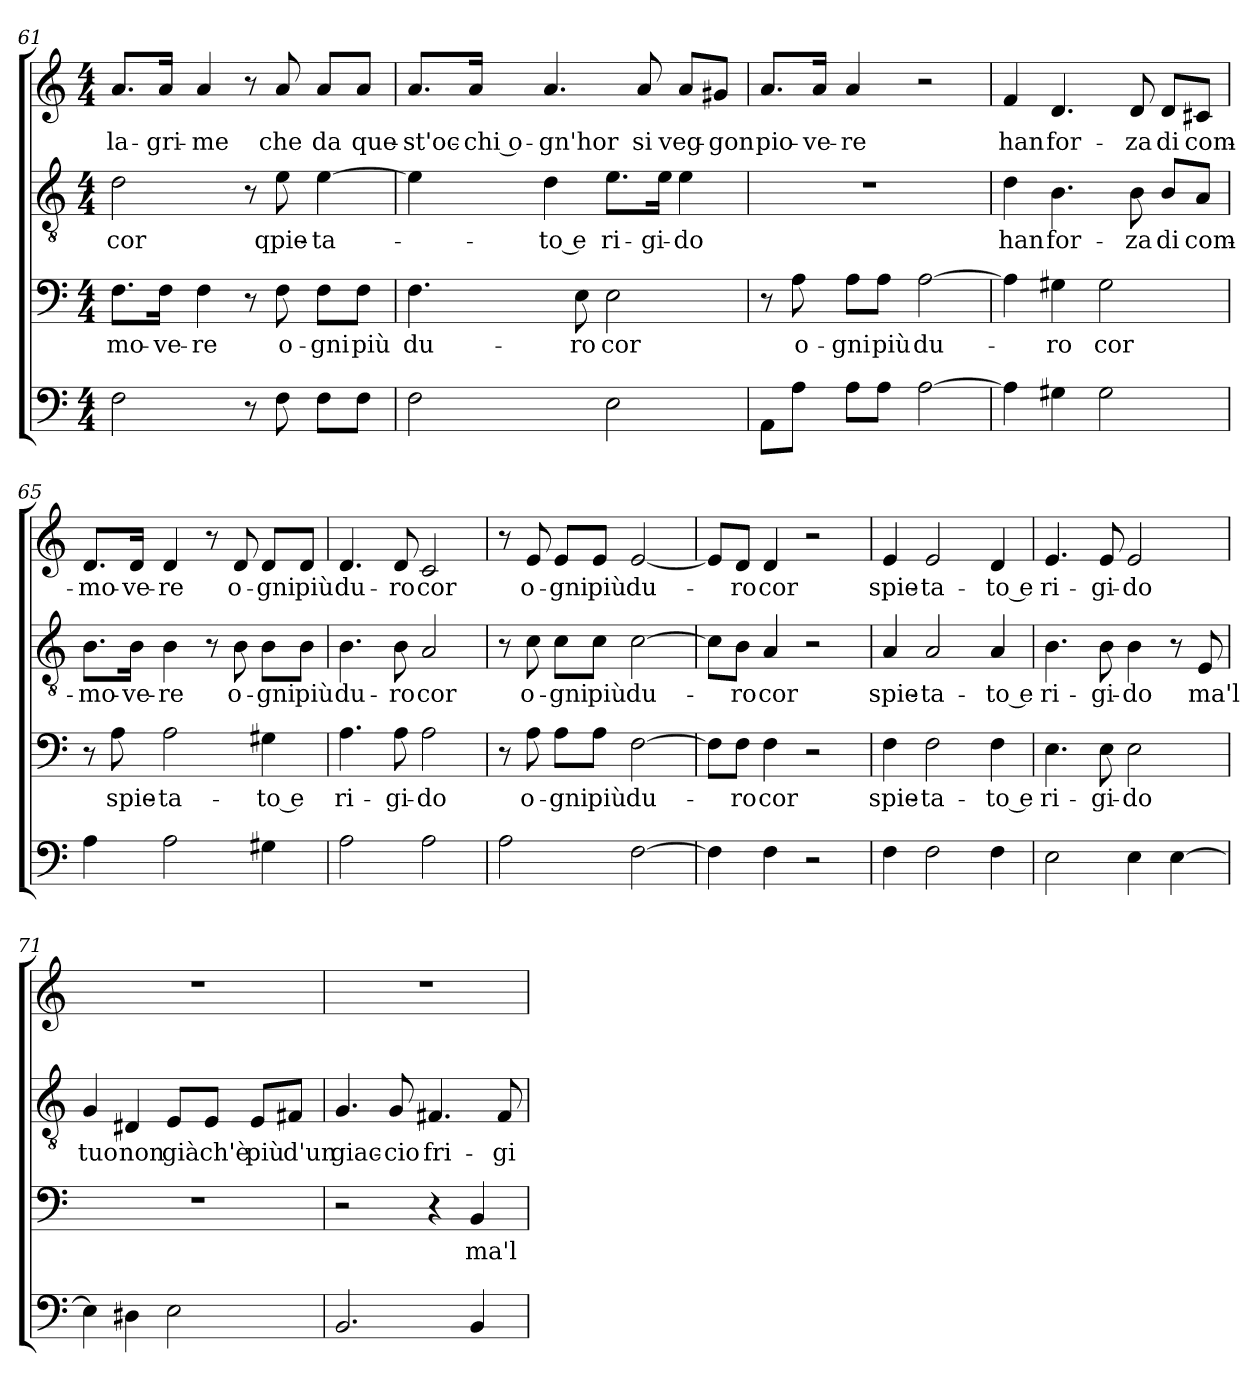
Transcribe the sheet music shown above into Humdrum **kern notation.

**kern	**kern	**text	**kern	**text	**kern	**text
*part4	*part3	*part3	*part2	*part2	*part1	*part1
*staff4	*staff3	*staff3	*staff2	*staff2	*staff1	*staff1
!!LO:LB:g=z
*clefF4	*clefF4	*	*clefGv2	*	*clefG2	*
*k[]	*k[]	*	*k[]	*	*k[]	*
*C:	*C:	*	*C:	*	*C:	*
*M4/4	*M4/4	*	*M4/4	*	*M4/4	*
=61	=61	=61	=61	=61	=61	=61
!	!	!LO:LY:b	!	!LO:LY:b	!	!LO:LY:b
2F\	8.F\L	-mo-	2d\	cor	8.a/L	la-
!	!	!LO:LY:b	!	!	!	!LO:LY:b
.	16F\Jk	-ve-	.	.	16a/Jk	-gri-
!	!	!LO:LY:b	!	!	!	!LO:LY:b
.	4F\	-re	.	.	4a/	-me
8r	8r	.	8r	.	8r	.
!	!	!LO:LY:b	!	!LO:LY:b	!	!LO:LY:b
8F\	8F\	o-	8e\	qpie-	8a/	che
!	!	!LO:LY:b	!	!LO:LY:b	!	!LO:LY:b
8F\L	8F\L	-gni	[4e\	-ta-	8a/L	da
!	!	!LO:LY:b	!	!	!	!LO:LY:b
8F\J	8F\J	più	.	.	8a/J	que-
=62	=62	=62	=62	=62	=62	=62
!	!	!LO:LY:b	!	!	!	!LO:LY:b
2F\	4.F\	du-	4e\]	.	8.a/L	-st'oc-
!	!	!	!	!	!	!LO:LY:b
.	.	.	.	.	16a/Jk	-chi o-
!	!	!	!	!LO:LY:b	!	!LO:LY:b
.	.	.	4d\	-to e	4.a/	-gn'hor
!	!	!LO:LY:b	!	!	!	!
.	8E\	-ro	.	.	.	.
!	!	!LO:LY:b	!	!LO:LY:b	!	!
2E\	2E\	cor	8.e\L	ri-	.	.
!	!	!	!	!	!	!LO:LY:b
.	.	.	.	.	8a/	si
!	!	!	!	!LO:LY:b	!	!
.	.	.	16e\Jk	-gi-	.	.
!	!	!	!	!LO:LY:b	!	!LO:LY:b
.	.	.	4e\	-do	8a/L	veg-
!	!	!	!	!	!	!LO:LY:b
.	.	.	.	.	8g#X/J	-gon
=63	=63	=63	=63	=63	=63	=63
!	!	!	!	!	!	!LO:LY:b
8AA\L	8r	.	1r	.	8.a/L	pio-
!	!	!LO:LY:b	!	!	!	!
8A\J	8A\	o-	.	.	.	.
!	!	!	!	!	!	!LO:LY:b
.	.	.	.	.	16a/Jk	-ve-
!	!	!LO:LY:b	!	!	!	!LO:LY:b
8A\L	8A\L	-gni	.	.	4a/	-re
!	!	!LO:LY:b	!	!	!	!
8A\J	8A\J	più	.	.	.	.
!	!	!LO:LY:b	!	!	!	!
[2A\	[2A\	du-	.	.	2r	.
=64	=64	=64	=64	=64	=64	=64
!	!	!	!	!LO:LY:b	!	!LO:LY:b
4A\]	4A\]	.	4d\	han	4f/	han
!	!	!LO:LY:b	!	!LO:LY:b	!	!LO:LY:b
4G#X\	4G#X\	-ro	4.B\	for-	4.d/	for-
!	!	!LO:LY:b	!	!	!	!
2G#\	2G#\	cor	.	.	.	.
!	!	!	!	!LO:LY:b	!	!LO:LY:b
.	.	.	8B\	-za	8d/	-za
!	!	!	!	!LO:LY:b	!	!LO:LY:b
.	.	.	8B/L	di	8d/L	di
!	!	!	!	!LO:LY:b	!	!LO:LY:b
.	.	.	8A/J	com-	8c#X/J	com-
!!LO:PB:g=z
=65	=65	=65	=65	=65	=65	=65
!	!	!	!	!LO:LY:b	!	!LO:LY:b
4A\	8r	.	8.B\L	-mo-	8.d/L	-mo-
!	!	!LO:LY:b	!	!	!	!
.	8A\	spie-	.	.	.	.
!	!	!	!	!LO:LY:b	!	!LO:LY:b
.	.	.	16B\Jk	-ve-	16d/Jk	-ve-
!	!	!LO:LY:b	!	!LO:LY:b	!	!LO:LY:b
2A\	2A\	-ta-	4B\	-re	4d/	-re
.	.	.	8r	.	8r	.
!	!	!	!	!LO:LY:b	!	!LO:LY:b
.	.	.	8B\	o-	8d/	o-
!	!	!LO:LY:b	!	!LO:LY:b	!	!LO:LY:b
4G#X\	4G#X\	-to e	8B\L	-gni	8d/L	-gni
!	!	!	!	!LO:LY:b	!	!LO:LY:b
.	.	.	8B\J	più	8d/J	più
=66	=66	=66	=66	=66	=66	=66
!	!	!LO:LY:b	!	!LO:LY:b	!	!LO:LY:b
2A\	4.A\	ri-	4.B\	du-	4.d/	du-
!	!	!LO:LY:b	!	!LO:LY:b	!	!LO:LY:b
.	8A\	-gi-	8B\	-ro	8d/	-ro
!	!	!LO:LY:b	!	!LO:LY:b	!	!LO:LY:b
2A\	2A\	-do	2A/	cor	2c/	cor
=67	=67	=67	=67	=67	=67	=67
2A\	8r	.	8r	.	8r	.
!	!	!LO:LY:b	!	!LO:LY:b	!	!LO:LY:b
.	8A\	o-	8c\	o-	8e/	o-
!	!	!LO:LY:b	!	!LO:LY:b	!	!LO:LY:b
.	8A\L	-gni	8c\L	-gni	8e/L	-gni
!	!	!LO:LY:b	!	!LO:LY:b	!	!LO:LY:b
.	8A\J	più	8c\J	più	8e/J	più
!	!	!LO:LY:b	!	!LO:LY:b	!	!LO:LY:b
[2F\	[2F\	du-	[2c\	du-	[2e/	du-
=68	=68	=68	=68	=68	=68	=68
4F\]	8F\L]	.	8c\L]	.	8e/L]	.
!	!	!LO:LY:b	!	!LO:LY:b	!	!LO:LY:b
.	8F\J	-ro	8B\J	-ro	8d/J	-ro
!	!	!LO:LY:b	!	!LO:LY:b	!	!LO:LY:b
4F\	4F\	cor	4A/	cor	4d/	cor
2r	2r	.	2r	.	2r	.
=69	=69	=69	=69	=69	=69	=69
!	!	!LO:LY:b	!	!LO:LY:b	!	!LO:LY:b
4F\	4F\	spie-	4A/	spie-	4e/	spie-
!	!	!LO:LY:b	!	!LO:LY:b	!	!LO:LY:b
2F\	2F\	-ta-	2A/	-ta-	2e/	-ta-
!	!	!LO:LY:b	!	!LO:LY:b	!	!LO:LY:b
4F\	4F\	-to e	4A/	-to e	4d/	-to e
!!LO:LB:g=z
=70	=70	=70	=70	=70	=70	=70
!	!	!LO:LY:b	!	!LO:LY:b	!	!LO:LY:b
2E\	4.E\	ri-	4.B\	ri-	4.e/	ri-
!	!	!LO:LY:b	!	!LO:LY:b	!	!LO:LY:b
.	8E\	-gi-	8B\	-gi-	8e/	-gi-
!	!	!LO:LY:b	!	!LO:LY:b	!	!LO:LY:b
4E\	2E\	-do	4B\	-do	2e/	-do
[4E\	.	.	8r	.	.	.
!	!	!	!	!LO:LY:b	!	!
.	.	.	8E/	ma'l	.	.
=71	=71	=71	=71	=71	=71	=71
!	!	!	!	!LO:LY:b	!	!
4E\]	1r	.	4G/	tuo	1r	.
!	!	!	!	!LO:LY:b	!	!
4D#X\	.	.	4D#X/	non	.	.
!	!	!	!	!LO:LY:b	!	!
2E\	.	.	8E/L	già	.	.
!	!	!	!	!LO:LY:b	!	!
.	.	.	8E/J	ch'è	.	.
!	!	!	!	!LO:LY:b	!	!
.	.	.	8E/L	più	.	.
!	!	!	!	!LO:LY:b	!	!
.	.	.	8F#X/J	d'un	.	.
=72	=72	=72	=72	=72	=72	=72
!	!	!	!	!LO:LY:b	!	!
2.BB/	2r	.	4.G/	giac-	1r	.
!	!	!	!	!LO:LY:b	!	!
.	.	.	8G/	-cio	.	.
!	!	!	!	!LO:LY:b	!	!
.	4r	.	4.F#X/	fri-	.	.
!	!	!LO:LY:b	!	!	!	!
4BB/	4BB/	ma'l	.	.	.	.
!	!	!	!	!LO:LY:b	!	!
.	.	.	8F#/	-gi-	.	.
=	=	=	=	=	=	=
*-	*-	*-	*-	*-	*-	*-
